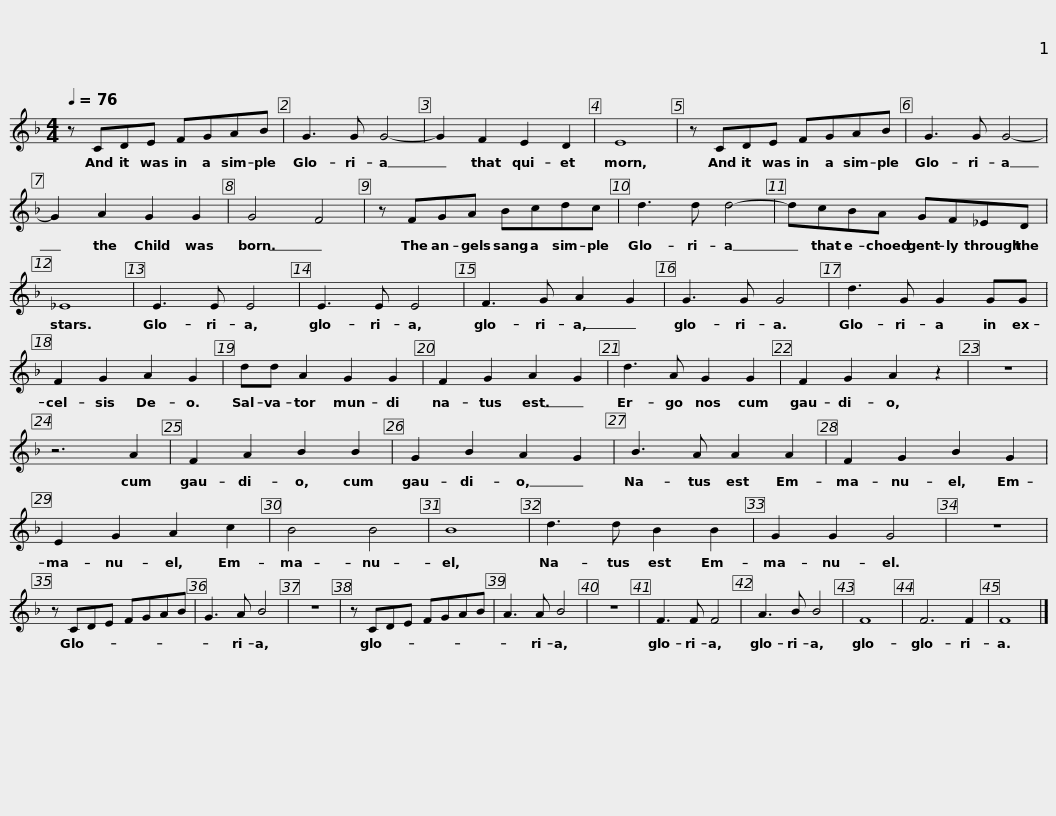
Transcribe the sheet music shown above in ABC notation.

X:1
L:1/8
Q:1/4=76
M:4/4
I:linebreak $
K:F
V:1 treble
V:1
 z CDE FGAB | G3 G G4- | G2 F2 E2 D2 | E8 | z CDE FGAB | %5
 G3 G G4- |$ G2 A2 G2 G2 | G4 F4 | z FGA Bcdc | d3 d d4- | %10
 dcBA GF_ED |$ _E8 | E3 E E4 | E3 E E4 | F3 G A2 G2 | %15
 G3 G G4 | d3 G G2 GG | F2 G2 A2 G2 |$ dd A2 G2 G2 | F2 G2 A2 G2 | %20
 d3 A G2 G2 | F2 G2 A2 z2 | z8 | z6 A2 | F2 A2 B2 B2 | %25
 G2 B2 A2 G2 |$ B3 A A2 A2 | F2 G2 B2 G2 | E2 G2 A2 c2 | B4 B4 | %30
 B8 | d3 d B2 B2 | G2 G2 G4 | z8 |$ z CDE FGAB | %35
 G3 A B4 | z8 | z CDE FGAB | A3 A B4 | z8 | %40
 F3 F F4 | A3 B B4 | F8 | F6 F2 |$ F8 |] %45
